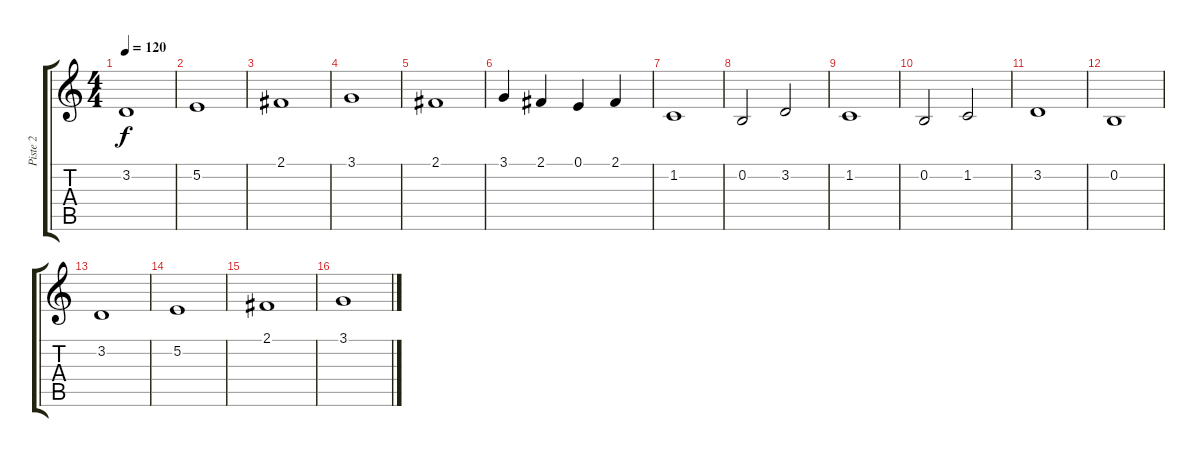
\track ("Piste 2" "Piste 2") {instrument stringensemble1}
\staff {score tabs}
\tuning (E4 B3 G3 D3 A2 E2) {hide}
\ts (4 4)
\tempo 120
\clef g2
\ks c
3.2.1{dy f} |
5.2.1 |
2.1.1 |
3.1.1 |
2.1.1 |
3.1.4 2.1.4 0.1.4 2.1.4 |
1.2.1 |
0.2.2 3.2.2 |
1.2.1 |
0.2.2 1.2.2 |
3.2.1 |
0.2.1 |
3.2.1 |
5.2.1 |
2.1.1 |
3.1.1
